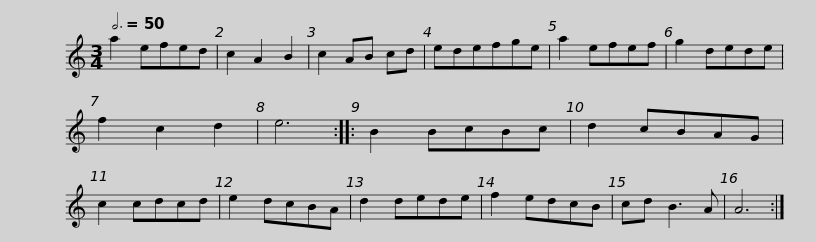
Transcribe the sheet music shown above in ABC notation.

X:1
L:1/8
Q:3/4=50
M:3/4
I:linebreak $
K:C
V:1 treble
V:1
 a2 efed | c2 A2 B2 | c2 AB cd | edefge | a2 efef | %5
 g2 dede | f2 c2 d2 | e6 :: B2 BcBc |$ d2 cBAG | %10
 c2 cdcd | e2 dcBA | d2 dede | f2 edcB | cd B3 A | %15
 A6 :| %16
